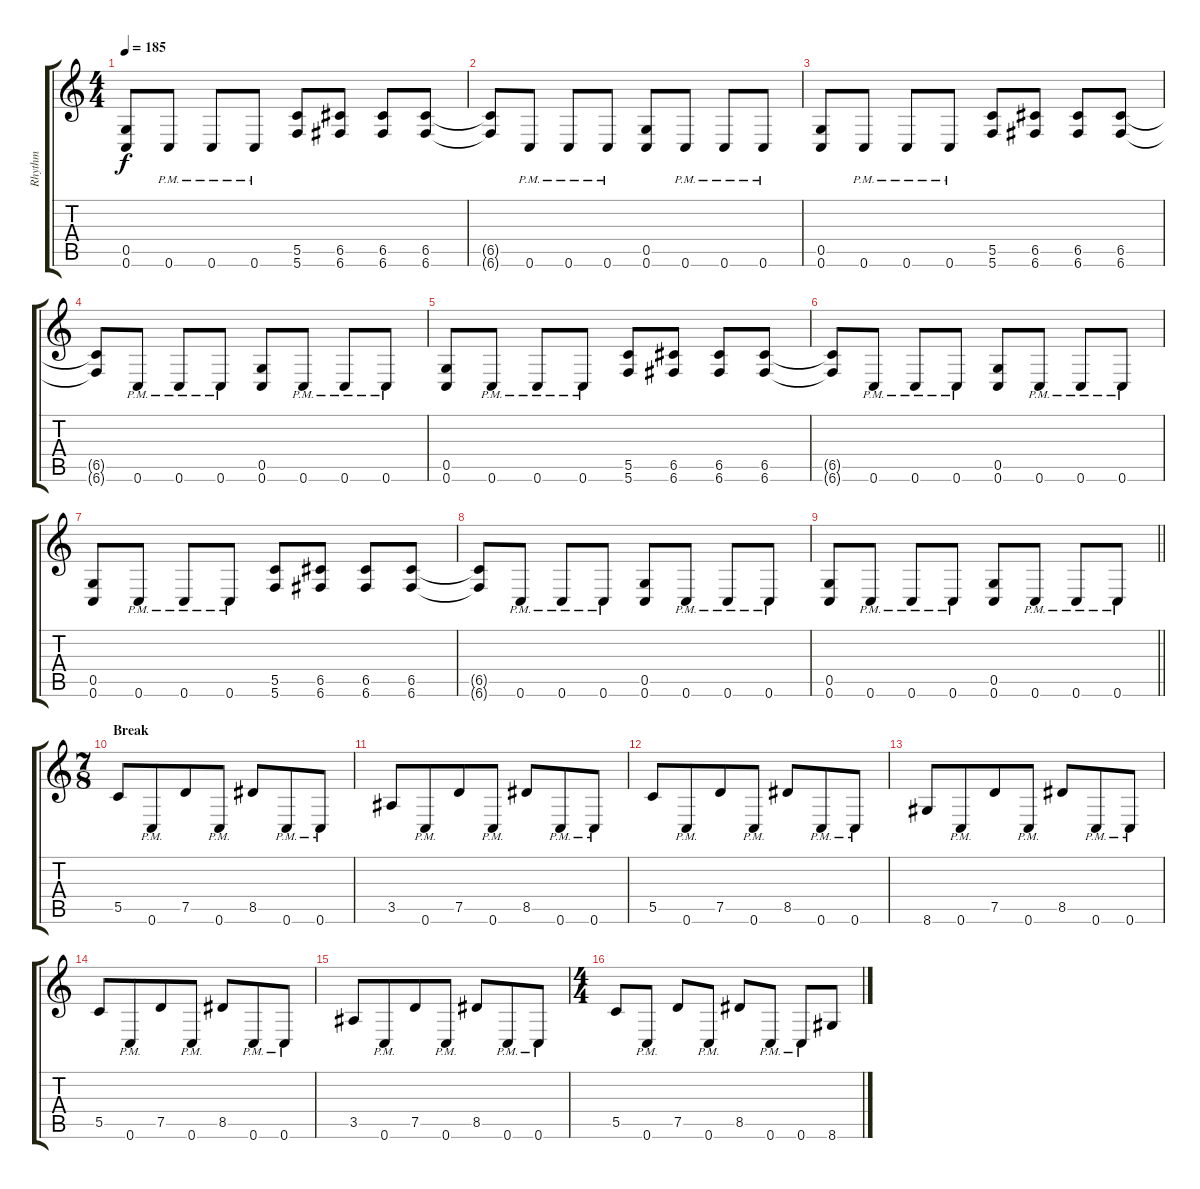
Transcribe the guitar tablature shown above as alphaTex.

\track ("Rhythm" "Rhythm") {instrument distortionguitar}
\staff {score tabs}
\tuning (D4 A3 F3 C3 G2 C2) {hide}
\ts (4 4)
\tempo 185
\clef g2
\ks c
(0.5 0.6).8{dy f} 0.6{pm}.8 0.6{pm}.8 0.6{pm}.8 (5.5 5.6).8 (6.5 6.6).8 (6.5 6.6).8 (6.5 6.6).8 |
(6.5{t} 6.6{t}).8 0.6{pm}.8 0.6{pm}.8 0.6{pm}.8 (0.5 0.6).8 0.6{pm}.8 0.6{pm}.8 0.6{pm}.8 |
(0.5 0.6).8 0.6{pm}.8 0.6{pm}.8 0.6{pm}.8 (5.5 5.6).8 (6.5 6.6).8 (6.5 6.6).8 (6.5 6.6).8 |
(6.5{t} 6.6{t}).8 0.6{pm}.8 0.6{pm}.8 0.6{pm}.8 (0.5 0.6).8 0.6{pm}.8 0.6{pm}.8 0.6{pm}.8 |
(0.5 0.6).8 0.6{pm}.8 0.6{pm}.8 0.6{pm}.8 (5.5 5.6).8 (6.5 6.6).8 (6.5 6.6).8 (6.5 6.6).8 |
(6.5{t} 6.6{t}).8 0.6{pm}.8 0.6{pm}.8 0.6{pm}.8 (0.5 0.6).8 0.6{pm}.8 0.6{pm}.8 0.6{pm}.8 |
(0.5 0.6).8 0.6{pm}.8 0.6{pm}.8 0.6{pm}.8 (5.5 5.6).8 (6.5 6.6).8 (6.5 6.6).8 (6.5 6.6).8 |
(6.5{t} 6.6{t}).8 0.6{pm}.8 0.6{pm}.8 0.6{pm}.8 (0.5 0.6).8 0.6{pm}.8 0.6{pm}.8 0.6{pm}.8 |
\barLineRight lightlight
(0.5 0.6).8 0.6{pm}.8 0.6{pm}.8 0.6{pm}.8 (0.5 0.6).8 0.6{pm}.8 0.6{pm}.8 0.6{pm}.8 |
\ts (7 8)
\section ("" "Break")
5.5.8 0.6{pm}.8 7.5.8 0.6{pm}.8 8.5.8 0.6{pm}.8 0.6{pm}.8 |
3.5.8 0.6{pm}.8 7.5.8 0.6{pm}.8 8.5.8 0.6{pm}.8 0.6{pm}.8 |
5.5.8 0.6{pm}.8 7.5.8 0.6{pm}.8 8.5.8 0.6{pm}.8 0.6{pm}.8 |
8.6.8 0.6{pm}.8 7.5.8 0.6{pm}.8 8.5.8 0.6{pm}.8 0.6{pm}.8 |
5.5.8 0.6{pm}.8 7.5.8 0.6{pm}.8 8.5.8 0.6{pm}.8 0.6{pm}.8 |
3.5.8 0.6{pm}.8 7.5.8 0.6{pm}.8 8.5.8 0.6{pm}.8 0.6{pm}.8 |
\ts (4 4)
5.5.8 0.6{pm}.8 7.5.8 0.6{pm}.8 8.5.8 0.6{pm}.8 0.6{pm}.8 8.6.8
